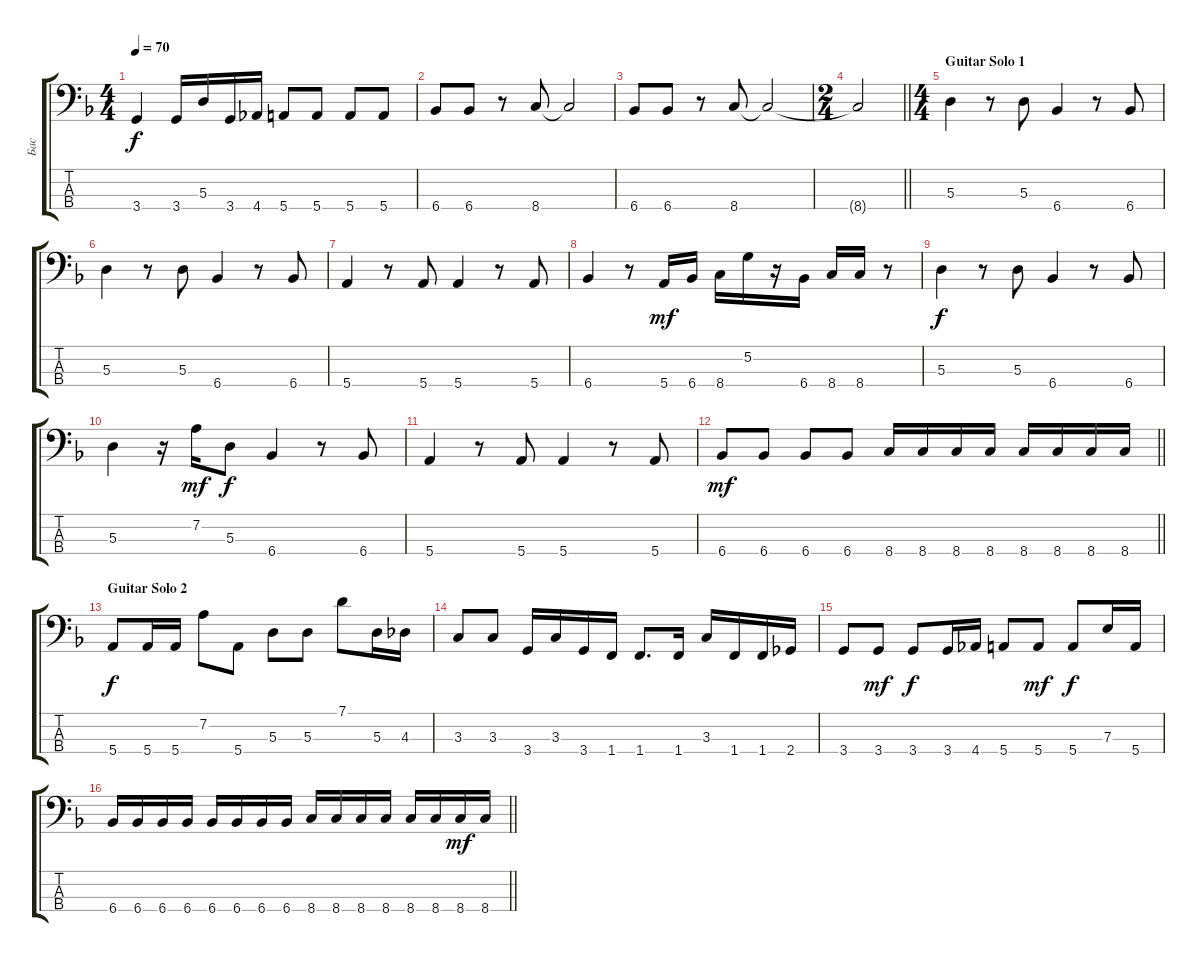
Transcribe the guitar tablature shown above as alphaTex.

\track ("Бас" "Бас") {instrument electricbassfinger}
\staff {score tabs}
\tuning (G2 D2 A1 E1) {hide}
\ts (4 4)
\tempo 70
\clef f4
\ks dminor
3.4.4{dy f} 3.4.16 5.3.16 3.4.16 4.4.16 5.4.8 5.4.8 5.4.8 5.4.8 |
6.4.8 6.4.8 r.8 8.4.8 8.4{t}.2 |
6.4.8 6.4.8 r.8 8.4.8 8.4{t}.2 |
\ts (2 4)
\barLineRight lightlight
8.4{t}.2 |
\ts (4 4)
\section ("" "Guitar Solo 1")
5.3.4 r.8 5.3.8 6.4.4 r.8 6.4.8 |
5.3.4 r.8 5.3.8 6.4.4 r.8 6.4.8 |
5.4.4 r.8 5.4.8 5.4.4 r.8 5.4.8 |
6.4.4 r.8 5.4.16{dy mf} 6.4.16 8.4.16 5.2.16 r.16 6.4.16 8.4.16 8.4.16 r.8 |
5.3.4{dy f} r.8 5.3.8 6.4.4 r.8 6.4.8 |
5.3.4 r.16 7.2.16{dy mf} 5.3.8{dy f} 6.4.4 r.8 6.4.8 |
5.4.4 r.8 5.4.8 5.4.4 r.8 5.4.8 |
\barLineRight lightlight
6.4.8{dy mf} 6.4.8 6.4.8 6.4.8 8.4.16 8.4.16 8.4.16 8.4.16 8.4.16 8.4.16 8.4.16 8.4.16 |
\section ("" "Guitar Solo 2")
5.4.8{dy f} 5.4.16 5.4.16 7.2.8 5.4.8 5.3.8 5.3.8 7.1.8 5.3.16 4.3.16 |
3.3.8 3.3.8 3.4.16 3.3.16 3.4.16 1.4.16 1.4.8{d} 1.4.16 3.3.16 1.4.16 1.4.16 2.4.16 |
3.4.8 3.4.8{dy mf} 3.4.8{dy f} 3.4.16 4.4.16 5.4.8 5.4.8{dy mf} 5.4.8{dy f} 7.3.16 5.4.16 |
\barLineRight lightlight
6.4.16 6.4.16 6.4.16 6.4.16 6.4.16 6.4.16 6.4.16 6.4.16 8.4.16 8.4.16 8.4.16 8.4.16 8.4.16 8.4.16 8.4.16{dy mf} 8.4.16
